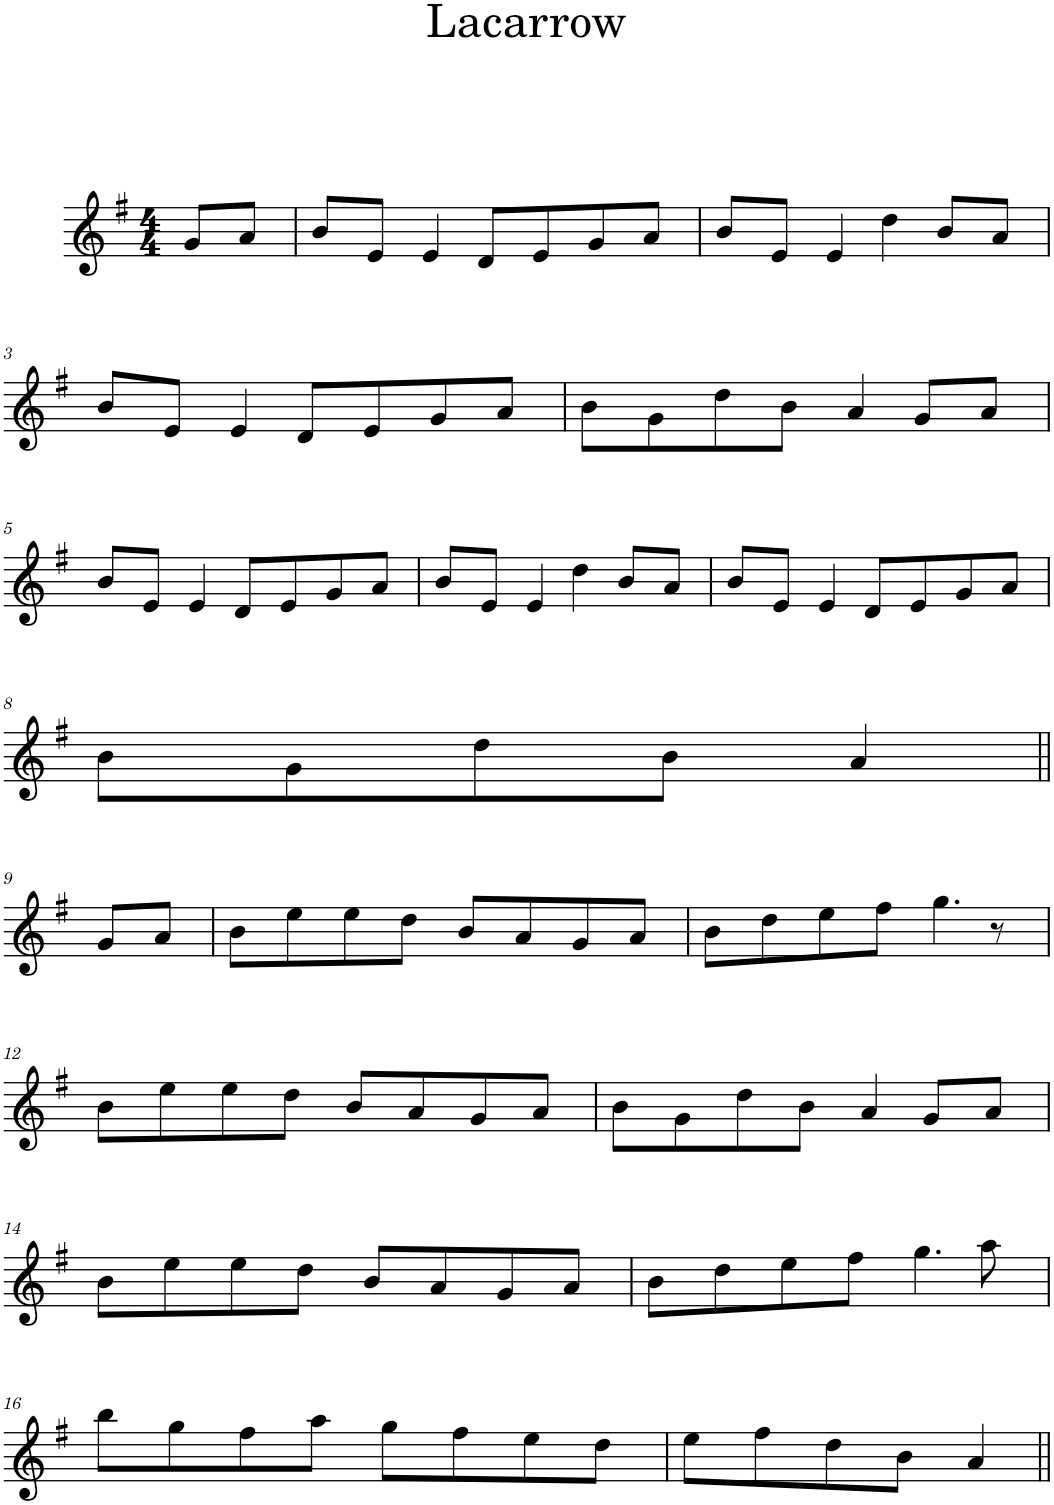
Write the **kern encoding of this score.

**kern
*part1
*staff1
*I"Voice
*I'V
*clefG2
*k[f#]
*M4/4
=
8g/L
8a/J
=1
8b/L
8e/J
4e/
8d/L
8e/
8g/
8a/J
=2
8b/L
8e/J
4e/
4dd\
8b/L
8a/J
!!LO:LB:g=z
=3
8b/L
8e/J
4e/
8d/L
8e/
8g/
8a/J
=4
8b\L
8g\
8dd\
8b\J
4a/
8g/L
8a/J
!!LO:LB:g=z
=5
8b/L
8e/J
4e/
8d/L
8e/
8g/
8a/J
=6
8b/L
8e/J
4e/
4dd\
8b/L
8a/J
=7
8b/L
8e/J
4e/
8d/L
8e/
8g/
8a/J
!!LO:LB:g=z
=8
8b\L
8g\
8dd\
8b\J
4a/
!!LO:LB:g=z
=9||
8g/L
8a/J
=10
8b\L
8ee\
8ee\
8dd\J
8b/L
8a/
8g/
8a/J
=11
8b\L
8dd\
8ee\
8ff#\J
4.gg\
8r
!!LO:LB:g=z
=12
8b\L
8ee\
8ee\
8dd\J
8b/L
8a/
8g/
8a/J
=13
8b\L
8g\
8dd\
8b\J
4a/
8g/L
8a/J
!!LO:LB:g=z
=14
8b\L
8ee\
8ee\
8dd\J
8b/L
8a/
8g/
8a/J
=15
8b\L
8dd\
8ee\
8ff#\J
4.gg\
8aa\
!!LO:LB:g=z
=16
8bb\L
8gg\
8ff#\
8aa\J
8gg\L
8ff#\
8ee\
8dd\J
=17
8ee\L
8ff#\
8dd\
8b\J
4a/
=||
*-
